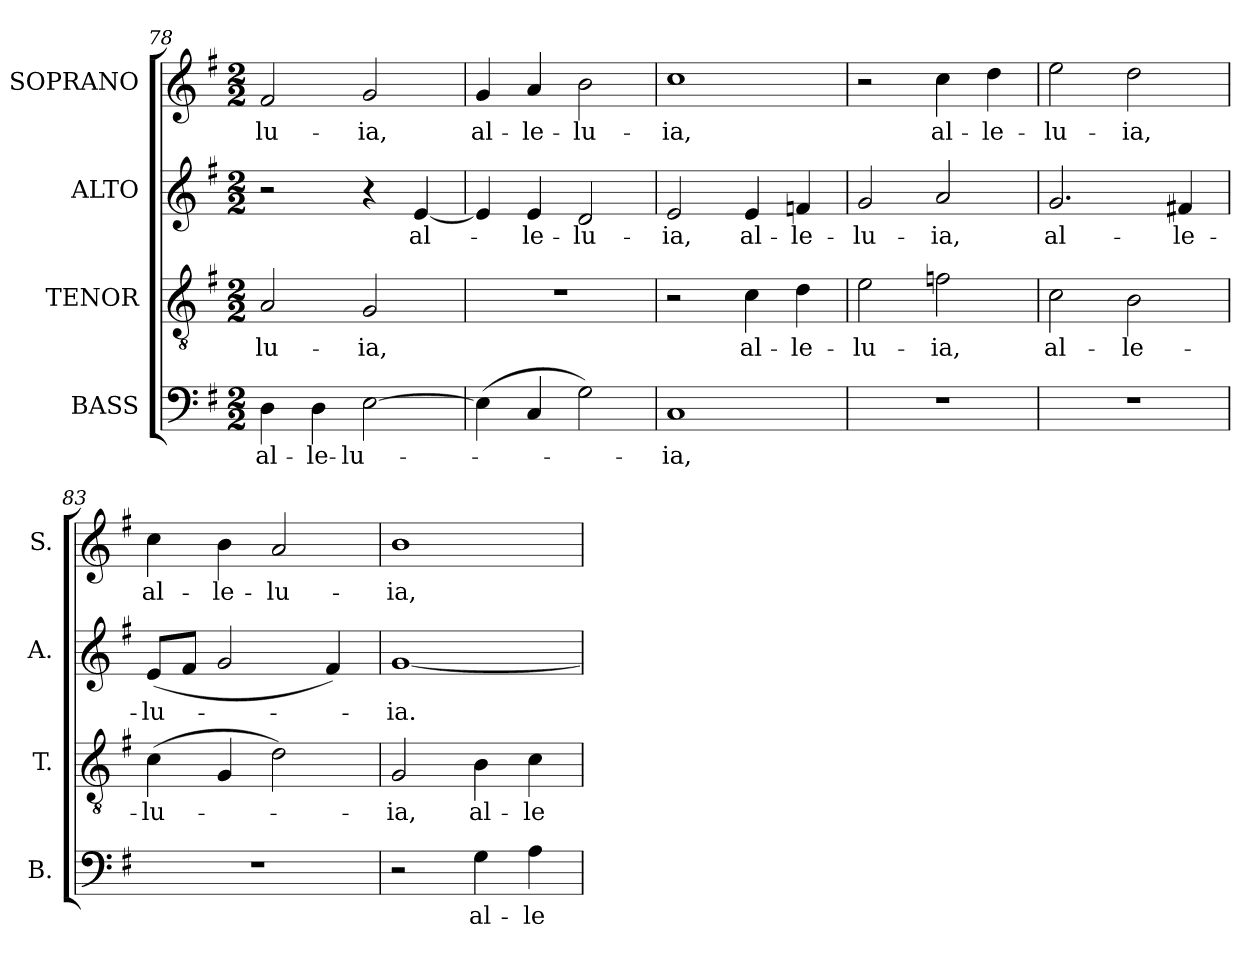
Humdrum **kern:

**kern	**text	**kern	**text	**kern	**text	**kern	**text
*part4	*part4	*part3	*part3	*part2	*part2	*part1	*part1
*staff4	*staff4	*staff3	*staff3	*staff2	*staff2	*staff1	*staff1
*I"BASS	*	*I"TENOR	*	*I"ALTO	*	*I"SOPRANO	*
*I'B.	*	*I'T.	*	*I'A.	*	*I'S.	*
*clefF4	*	*clefGv2	*	*clefG2	*	*clefG2	*
*	*	*ITrd7c12	*	*	*	*	*
*k[f#]	*	*k[f#]	*	*k[f#]	*	*k[f#]	*
*G:	*	*G:	*	*G:	*	*G:	*
*M2/2	*	*M2/2	*	*M2/2	*	*M2/2	*
=78	=78	=78	=78	=78	=78	=78	=78
!	!LO:LY:b:color=#000000	!	!	!	!	!	!
!	!	!	!LO:LY:b:color=#000000	!	!	!	!
!	!	!	!	!	!	!	!LO:LY:b:color=#000000
4Di\	al-	2AAi/	-lu-	2r	.	2f#i/	-lu-
!	!LO:LY:b:color=#000000	!	!	!	!	!	!
4Di\	-le-	.	.	.	.	.	.
!	!LO:LY:b:color=#000000	!	!	!	!	!	!
!	!	!	!LO:LY:b:color=#000000	!	!	!	!
!	!	!	!	!	!	!	!LO:LY:b:color=#000000
[2Ei\	-lu-	2GGi/	-ia,	4r	.	2gi/	-ia,
!	!	!	!	!	!LO:LY:b:color=#000000	!	!
.	.	.	.	[4ei/	al-	.	.
=79	=79	=79	=79	=79	=79	=79	=79
!	!	!	!	!	!	!	!LO:LY:b:color=#000000
(4Ei\]	.	1r	.	4ei/]	.	4gi/	al-
!	!	!	!	!	!LO:LY:b:color=#000000	!	!
!	!	!	!	!	!	!	!LO:LY:b:color=#000000
4Ci/	.	.	.	4ei/	-le-	4ai/	-le-
!	!	!	!	!	!LO:LY:b:color=#000000	!	!
!	!	!	!	!	!	!	!LO:LY:b:color=#000000
2Gi\)	.	.	.	2di/	-lu-	2bi\	-lu-
=80	=80	=80	=80	=80	=80	=80	=80
!	!LO:LY:b:color=#000000	!	!	!	!	!	!
!	!	!	!	!	!LO:LY:b:color=#000000	!	!
!	!	!	!	!	!	!	!LO:LY:b:color=#000000
1Ci	-ia,	2r	.	2ei/	-ia,	1cci	-ia,
!	!	!	!LO:LY:b:color=#000000	!	!	!	!
!	!	!	!	!	!LO:LY:b:color=#000000	!	!
.	.	4Ci\	al-	4ei/	al-	.	.
!	!	!	!LO:LY:b:color=#000000	!	!	!	!
!	!	!	!	!	!LO:LY:b:color=#000000	!	!
.	.	4Di\	-le-	4fni/	-le-	.	.
!!LO:LB:g=z
=81	=81	=81	=81	=81	=81	=81	=81
!	!	!	!LO:LY:b:color=#000000	!	!	!	!
!	!	!	!	!	!LO:LY:b:color=#000000	!	!
1r	.	2Ei\	-lu-	2gi/	-lu-	2r	.
!	!	!	!LO:LY:b:color=#000000	!	!	!	!
!	!	!	!	!	!LO:LY:b:color=#000000	!	!
!	!	!	!	!	!	!	!LO:LY:b:color=#000000
.	.	2Fni\	-ia,	2ai/	-ia,	4cci\	al-
!	!	!	!	!	!	!	!LO:LY:b:color=#000000
.	.	.	.	.	.	4ddi\	-le-
=82	=82	=82	=82	=82	=82	=82	=82
!	!	!	!LO:LY:b:color=#000000	!	!	!	!
!	!	!	!	!	!LO:LY:b:color=#000000	!	!
!	!	!	!	!	!	!	!LO:LY:b:color=#000000
1r	.	2Ci\	al-	2.gi/	al-	2eei\	-lu-
!	!	!	!LO:LY:b:color=#000000	!	!	!	!
!	!	!	!	!	!	!	!LO:LY:b:color=#000000
.	.	2BBi\	-le-	.	.	2ddi\	-ia,
!	!	!	!	!	!LO:LY:b:color=#000000	!	!
.	.	.	.	4f#Xi/	-le-	.	.
=83	=83	=83	=83	=83	=83	=83	=83
!	!	!	!LO:LY:b:color=#000000	!	!	!	!
!	!	!	!	!	!LO:LY:b:color=#000000	!	!
!	!	!	!	!	!	!	!LO:LY:b:color=#000000
1r	.	(4Ci\	-lu-	(8ei/L	-lu-	4cci\	al-
.	.	.	.	8f#i/J	.	.	.
!	!	!	!	!	!	!	!LO:LY:b:color=#000000
.	.	4GGi/	.	2gi/	.	4bi\	-le-
!	!	!	!	!	!	!	!LO:LY:b:color=#000000
.	.	2Di\)	.	.	.	2ai/	-lu-
.	.	.	.	4f#i/)	.	.	.
=84	=84	=84	=84	=84	=84	=84	=84
!	!	!	!LO:LY:b:color=#000000	!	!	!	!
!	!	!	!	!	!LO:LY:b:color=#000000	!	!
!	!	!	!	!	!	!	!LO:LY:b:color=#000000
2r	.	2GGi/	-ia,	[1gi	-ia.	1bi	-ia,
!	!LO:LY:b:color=#000000	!	!	!	!	!	!
!	!	!	!LO:LY:b:color=#000000	!	!	!	!
4Gi\	al-	4BBi\	al-	.	.	.	.
!	!LO:LY:b:color=#000000	!	!	!	!	!	!
!	!	!	!LO:LY:b:color=#000000	!	!	!	!
4Ai\	-le-	4Ci\	-le-	.	.	.	.
=	=	=	=	=	=	=	=
*-	*-	*-	*-	*-	*-	*-	*-
